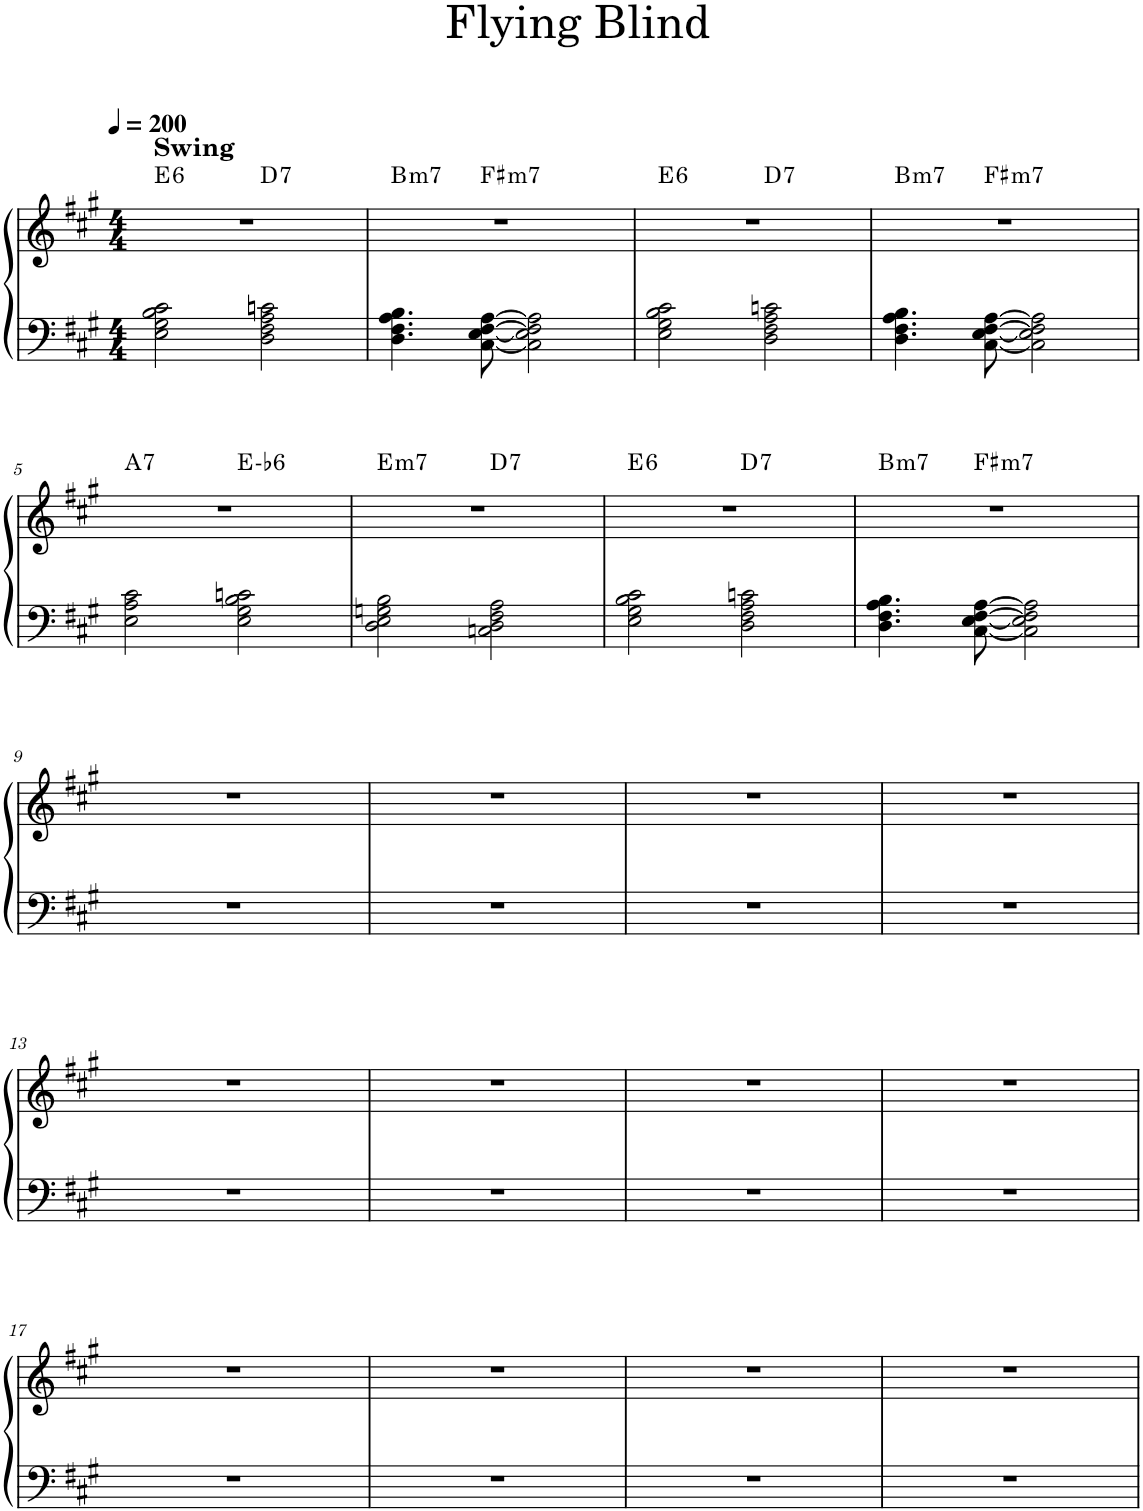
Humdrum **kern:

**kern	**kern	**harte
*part1	*part1	*part1
*staff2	*staff1	*
*I"Piano	*	*
*I'Pno.	*	*
*clefF4	*clefG2	*
*k[f#c#g#]	*k[f#c#g#]	*
*M4/4	*M4/4	*
*MM200	*MM200	*
=1	=1	=1
!	!LO:TX:a:B:t=Swing	!LO:H:kt=6
*	*^	*
2E\ 2G#\ 2B\ 2c#\	1r	2ryy	E:maj6
!	!	!	!LO:H:kt=7
2D\ 2F#\ 2A\ 2cn\	.	2ryy	D:7
=2	=2	=2	=2
!	!	!	!LO:H:kt=m7
4.D\ 4.F#\ 4.A\ 4.B\	1r	4.ryy	B:min7
!	!	!	!LO:H:kt=m7
[8C#\ [8E\ [8F#\ [8A\	.	2ryy	F#:min7
2C#\] 2E\] 2F#\] 2A\]	.	.	.
.	.	8ryy	.
=3	=3	=3	=3
!	!	!	!LO:H:kt=6
2E\ 2G#\ 2B\ 2c#\	1r	2ryy	E:maj6
!	!	!	!LO:H:kt=7
2D\ 2F#\ 2A\ 2cn\	.	2ryy	D:7
=4	=4	=4	=4
!	!	!	!LO:H:kt=m7
4.D\ 4.F#\ 4.A\ 4.B\	1r	4.ryy	B:min7
!	!	!	!LO:H:kt=m7
[8C#\ [8E\ [8F#\ [8A\	.	2ryy	F#:min7
2C#\] 2E\] 2F#\] 2A\]	.	.	.
.	.	8ryy	.
!!LO:LB:g=z	!!
=5	=5	=5	=5
!	!	!	!LO:H:kt=7
2E\ 2A\ 2c#\	1r	2ryy	A:7
2E\ 2G#\ 2B\ 2cn\	.	2ryy	E:min(b6)
=6	=6	=6	=6
!	!	!	!LO:H:kt=m7
2D\ 2E\ 2Gn\ 2B\	1r	2ryy	E:min7
!	!	!	!LO:H:kt=7
2Cn\ 2D\ 2F#\ 2A\	.	2ryy	D:7
=7	=7	=7	=7
!	!	!	!LO:H:kt=6
2E\ 2G#\ 2B\ 2c#\	1r	2ryy	E:maj6
!	!	!	!LO:H:kt=7
2D\ 2F#\ 2A\ 2cn\	.	2ryy	D:7
=8	=8	=8	=8
!	!	!	!LO:H:kt=m7
4.D\ 4.F#\ 4.A\ 4.B\	1r	4.ryy	B:min7
!	!	!	!LO:H:kt=m7
[8C#\ [8E\ [8F#\ [8A\	.	2ryy	F#:min7
2C#\] 2E\] 2F#\] 2A\]	.	.	.
.	.	8ryy	.
*	*v	*v	*
!!LO:LB:g=z
=9	=9	=9
1r	1r	.
=10	=10	=10
1r	1r	.
=11	=11	=11
1r	1r	.
=12	=12	=12
1r	1r	.
!!LO:LB:g=z
=13	=13	=13
1r	1r	.
=14	=14	=14
1r	1r	.
=15	=15	=15
1r	1r	.
=16	=16	=16
1r	1r	.
!!LO:LB:g=z
=17	=17	=17
1r	1r	.
=18	=18	=18
1r	1r	.
=19	=19	=19
1r	1r	.
=20	=20	=20
1r	1r	.
=	=	=
*-	*-	*-
